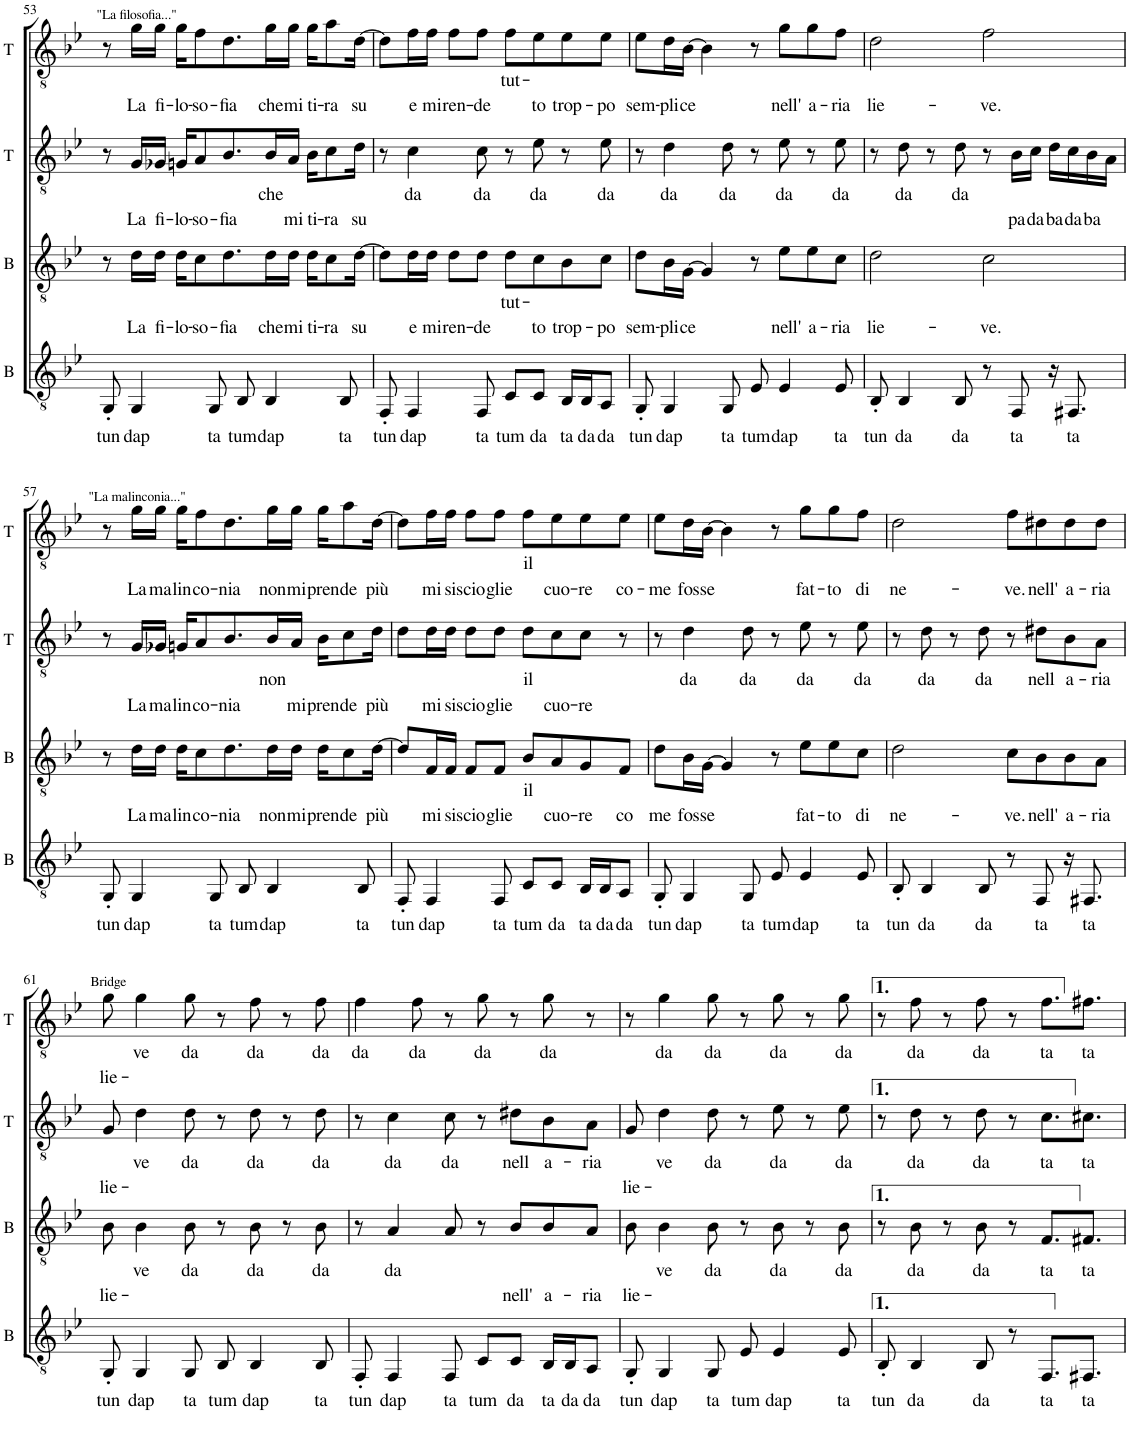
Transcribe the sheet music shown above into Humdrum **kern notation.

**kern	**text	**kern	**text	**kern	**text	**kern	**text
*part4	*part4	*part3	*part3	*part2	*part2	*part1	*part1
*staff4	*staff4	*staff3	*staff3	*staff2	*staff2	*staff1	*staff1
*I"B	*	*I"B	*	*I"T	*	*I"T	*
*I'B	*	*I'B	*	*I'T	*	*I'T	*
!!LO:PB:g=z
*clefGv2	*	*clefGv2	*	*clefGv2	*	*clefGv2	*
*k[b-e-]	*	*k[b-e-]	*	*k[b-e-]	*	*k[b-e-]	*
*M4/4	*	*M4/4	*	*M4/4	*	*M4/4	*
=53	=53	=53	=53	=53	=53	=53	=53
!	!LO:LY:b	!	!	!	!	!	!
8GG'/	tun	8r	.	8r	.	8r	.
!	!LO:LY:b	!	!LO:LY:b	!	!LO:LY:b	!	!LO:LY:b
4GG/	dap	16d\LL	La	16G/LL	La	16g\LL	La
!	!	!	!LO:LY:b	!	!LO:LY:b	!	!LO:LY:b
.	.	16d\JJ	fi-	16G-X/JJ	fi-	16g\JJ	fi-
!	!	!	!LO:LY:b	!	!LO:LY:b	!	!LO:LY:b
.	.	16d\KL	-lo-	16Gn/KL	-lo-	16g\KL	-lo-
!	!	!	!LO:LY:b	!	!LO:LY:b	!	!LO:LY:b
.	.	8c\	-so-	8A/	-so-	8f\	-so-
!	!LO:LY:b	!	!	!	!	!	!
8GG/	ta	.	.	.	.	.	.
!	!	!	!LO:LY:b	!	!LO:LY:b	!	!LO:LY:b
.	.	8.d\	-fia	8.B-/	-fia	8.d\	-fia
!	!LO:LY:b	!	!	!	!	!	!
8BB-/	tum	.	.	.	.	.	.
!	!LO:LY:b	!	!LO:LY:b	!	!LO:LY:b	!	!LO:LY:b
4BB-/	dap	16d\L	che	16B-/L	che	16g\L	che
!	!	!	!LO:LY:b	!	!LO:LY:b	!	!LO:LY:b
.	.	16d\JJ	mi	16A/JJ	mi	16g\JJ	mi
!	!	!	!LO:LY:b	!	!LO:LY:b	!	!LO:LY:b
.	.	16d\KL	ti-	16B-\KL	ti-	16g\KL	ti-
!	!	!	!LO:LY:b	!	!LO:LY:b	!	!LO:LY:b
.	.	8c\	-ra	8c\	-ra	8a\	-ra
!	!LO:LY:b	!	!	!	!	!	!
8BB-/	ta	.	.	.	.	.	.
!	!	!	!LO:LY:b	!	!LO:LY:b	!	!LO:LY:b
.	.	[16d\Jk	su	16d\Jk	su	[16d\Jk	su
=54	=54	=54	=54	=54	=54	=54	=54
!	!LO:LY:b	!	!	!	!	!	!
8FF'/	tun	8d\L]	.	8r	.	8d\L]	.
!	!LO:LY:b	!	!LO:LY:b	!	!LO:LY:b	!	!LO:LY:b
4FF/	dap	16d\L	e	4c\	da	16f\L	e
!	!	!	!LO:LY:b	!	!	!	!LO:LY:b
.	.	16d\JJ	mi	.	.	16f\JJ	mi
!	!	!	!LO:LY:b	!	!	!	!LO:LY:b
.	.	8d\L	ren-	.	.	8f\L	ren-
!	!LO:LY:b	!	!LO:LY:b	!	!LO:LY:b	!	!LO:LY:b
8FF/	ta	8d\J	-de	8c\	da	8f\J	-de
!	!LO:LY:b	!	!LO:LY:b	!	!	!	!LO:LY:b
8C/L	tum	8d\L	tut-	8r	.	8f\L	tut-
!	!LO:LY:b	!	!LO:LY:b	!	!LO:LY:b	!	!LO:LY:b
8C/J	da	8c\	-to	8e-\	da	8e-\	-to
!	!LO:LY:b	!	!LO:LY:b	!	!	!	!LO:LY:b
16BB-/LL	ta	8B-\	trop-	8r	.	8e-\	trop-
!	!LO:LY:b	!	!	!	!	!	!
16BB-/J	da	.	.	.	.	.	.
!	!LO:LY:b	!	!LO:LY:b	!	!LO:LY:b	!	!LO:LY:b
8AA/J	da	8c\J	-po	8e-\	da	8e-\J	-po
=55	=55	=55	=55	=55	=55	=55	=55
!	!LO:LY:b	!	!LO:LY:b	!	!	!	!LO:LY:b
8GG'/	tun	8d\L	sem-	8r	.	8e-\L	sem-
!	!LO:LY:b	!	!LO:LY:b	!	!LO:LY:b	!	!LO:LY:b
4GG/	dap	16B-\L	-pli-	4d\	da	16d\L	-pli-
!	!	!	!LO:LY:b	!	!	!	!LO:LY:b
.	.	[16G\JJ	-ce	.	.	[16B-\JJ	-ce
.	.	4G/]	.	.	.	4B-\]	.
!	!LO:LY:b	!	!	!	!LO:LY:b	!	!
8GG/	ta	.	.	8d\	da	.	.
!	!LO:LY:b	!	!	!	!	!	!
8E-/	tum	8r	.	8r	.	8r	.
!	!LO:LY:b	!	!LO:LY:b	!	!LO:LY:b	!	!LO:LY:b
4E-/	dap	8e-\L	nell'	8e-\	da	8g\L	nell'
!	!	!	!LO:LY:b	!	!	!	!LO:LY:b
.	.	8e-\	a-	8r	.	8g\	a-
!	!LO:LY:b	!	!LO:LY:b	!	!LO:LY:b	!	!LO:LY:b
8E-/	ta	8c\J	-ria	8e-\	da	8f\J	-ria
=56	=56	=56	=56	=56	=56	=56	=56
!	!LO:LY:b	!	!LO:LY:b	!	!	!	!LO:LY:b
8BB-'/	tun	2d\	lie-	8r	.	2d\	lie-
!	!LO:LY:b	!	!	!	!LO:LY:b	!	!
4BB-/	da	.	.	8d\	da	.	.
.	.	.	.	8r	.	.	.
!	!LO:LY:b	!	!	!	!LO:LY:b	!	!
8BB-/	da	.	.	8d\	da	.	.
!	!	!	!LO:LY:b	!	!	!	!LO:LY:b
8r	.	2c\	-ve.	8r	.	2f\	-ve.
!	!LO:LY:b	!	!	!	!LO:LY:b	!	!
8FF/	ta	.	.	16B-\LL	pa	.	.
!	!	!	!	!	!LO:LY:b	!	!
.	.	.	.	16c\JJ	da	.	.
!	!	!	!	!	!LO:LY:b	!	!
16r	.	.	.	16d\LL	ba	.	.
!	!LO:LY:b	!	!	!	!LO:LY:b	!	!
8.FF#X/	ta	.	.	16c\	da	.	.
!	!	!	!	!	!LO:LY:b	!	!
.	.	.	.	16B-\	ba	.	.
.	.	.	.	16A\JJ	.	.	.
!!LO:LB:g=z
=57	=57	=57	=57	=57	=57	=57	=57
!	!LO:LY:b	!	!	!	!	!	!
8GG'/	tun	8r	.	8r	.	8r	.
!	!LO:LY:b	!	!LO:LY:b	!	!LO:LY:b	!	!LO:LY:b
4GG/	dap	16d\LL	La	16G/LL	La	16g\LL	La
!	!	!	!LO:LY:b	!	!LO:LY:b	!	!LO:LY:b
.	.	16d\JJ	ma-	16G-X/JJ	ma	16g\JJ	ma-
!	!	!	!LO:LY:b	!	!LO:LY:b	!	!LO:LY:b
.	.	16d\KL	-lin-	16Gn/KL	lin-	16g\KL	-lin-
!	!	!	!LO:LY:b	!	!LO:LY:b	!	!LO:LY:b
.	.	8c\	-co-	8A/	-co-	8f\	-co-
!	!LO:LY:b	!	!	!	!	!	!
8GG/	ta	.	.	.	.	.	.
!	!	!	!LO:LY:b	!	!LO:LY:b	!	!LO:LY:b
.	.	8.d\	-nia	8.B-/	-nia	8.d\	-nia
!	!LO:LY:b	!	!	!	!	!	!
8BB-/	tum	.	.	.	.	.	.
!	!LO:LY:b	!	!LO:LY:b	!	!LO:LY:b	!	!LO:LY:b
4BB-/	dap	16d\L	non	16B-/L	non	16g\L	non
!	!	!	!LO:LY:b	!	!LO:LY:b	!	!LO:LY:b
.	.	16d\JJ	mi	16A/JJ	mi	16g\JJ	mi
!	!	!	!LO:LY:b	!	!LO:LY:b	!	!LO:LY:b
.	.	16d\KL	pren-	16B-\KL	pren-	16g\KL	pren-
!	!	!	!LO:LY:b	!	!LO:LY:b	!	!LO:LY:b
.	.	8c\	-de	8c\	-de	8a\	-de
!	!LO:LY:b	!	!	!	!	!	!
8BB-/	ta	.	.	.	.	.	.
!	!	!	!LO:LY:b	!	!LO:LY:b	!	!LO:LY:b
.	.	[16d\Jk	più	16d\Jk	più	[16d\Jk	più
=58	=58	=58	=58	=58	=58	=58	=58
!	!LO:LY:b	!	!	!	!	!	!
8FF'/	tun	8d/L]	.	8d\L	.	8d\L]	.
!	!LO:LY:b	!	!LO:LY:b	!	!LO:LY:b	!	!LO:LY:b
4FF/	dap	16F/L	mi	16d\L	mi	16f\L	mi
!	!	!	!LO:LY:b	!	!LO:LY:b	!	!LO:LY:b
.	.	16F/JJ	si	16d\JJ	si	16f\JJ	si
!	!	!	!LO:LY:b	!	!LO:LY:b	!	!LO:LY:b
.	.	8F/L	scio-	8d\L	scio-	8f\L	scio-
!	!LO:LY:b	!	!LO:LY:b	!	!LO:LY:b	!	!LO:LY:b
8FF/	ta	8F/J	-glie	8d\J	-glie	8f\J	-glie
!	!LO:LY:b	!	!LO:LY:b	!	!LO:LY:b	!	!LO:LY:b
8C/L	tum	8B-/L	il	8d\L	il	8f\L	il
!	!LO:LY:b	!	!LO:LY:b	!	!LO:LY:b	!	!LO:LY:b
8C/J	da	8A/	cuo-	8c\	cuo-	8e-\	cuo-
!	!LO:LY:b	!	!LO:LY:b	!	!LO:LY:b	!	!LO:LY:b
16BB-/LL	ta	8G/	-re	8c\J	-re	8e-\	-re
!	!LO:LY:b	!	!	!	!	!	!
16BB-/J	da	.	.	.	.	.	.
!	!LO:LY:b	!	!LO:LY:b	!	!	!	!LO:LY:b
8AA/J	da	8F/J	co	8r	.	8e-\J	co-
=59	=59	=59	=59	=59	=59	=59	=59
!	!LO:LY:b	!	!LO:LY:b	!	!	!	!LO:LY:b
8GG'/	tun	8d\L	me	8r	.	8e-\L	-me
!	!LO:LY:b	!	!LO:LY:b	!	!LO:LY:b	!	!LO:LY:b
4GG/	dap	16B-\L	fos-	4d\	da	16d\L	fos-
!	!	!	!LO:LY:b	!	!	!	!LO:LY:b
.	.	[16G\JJ	-se	.	.	[16B-\JJ	-se
.	.	4G/]	.	.	.	4B-\]	.
!	!LO:LY:b	!	!	!	!LO:LY:b	!	!
8GG/	ta	.	.	8d\	da	.	.
!	!LO:LY:b	!	!	!	!	!	!
8E-/	tum	8r	.	8r	.	8r	.
!	!LO:LY:b	!	!LO:LY:b	!	!LO:LY:b	!	!LO:LY:b
4E-/	dap	8e-\L	fat-	8e-\	da	8g\L	fat-
!	!	!	!LO:LY:b	!	!	!	!LO:LY:b
.	.	8e-\	-to	8r	.	8g\	-to
!	!LO:LY:b	!	!LO:LY:b	!	!LO:LY:b	!	!LO:LY:b
8E-/	ta	8c\J	di	8e-\	da	8f\J	di
=60	=60	=60	=60	=60	=60	=60	=60
!	!LO:LY:b	!	!LO:LY:b	!	!	!	!LO:LY:b
8BB-'/	tun	2d\	ne-	8r	.	2d\	ne-
!	!LO:LY:b	!	!	!	!LO:LY:b	!	!
4BB-/	da	.	.	8d\	da	.	.
.	.	.	.	8r	.	.	.
!	!LO:LY:b	!	!	!	!LO:LY:b	!	!
8BB-/	da	.	.	8d\	da	.	.
!	!	!	!LO:LY:b	!	!	!	!LO:LY:b
8r	.	8c\L	-ve.	8r	.	8f\L	-ve.
!	!LO:LY:b	!	!LO:LY:b	!	!LO:LY:b	!	!LO:LY:b
8FF/	ta	8B-\	nell'	8d#X\L	nell	8d#X\	nell'
!	!	!	!LO:LY:b	!	!LO:LY:b	!	!LO:LY:b
16r	.	8B-\	a-	8B-\	a-	8d#\	a-
!	!LO:LY:b	!	!	!	!	!	!
8.FF#X/	ta	.	.	.	.	.	.
!	!	!	!LO:LY:b	!	!LO:LY:b	!	!LO:LY:b
.	.	8A\J	-ria	8A\J	-ria	8d#\J	-ria
!!LO:LB:g=z
=61	=61	=61	=61	=61	=61	=61	=61
!	!LO:LY:b	!	!LO:LY:b	!	!LO:LY:b	!	!LO:LY:b
8GG'/	tun	8B-\	lie-	8G/	lie-	8g\	lie-
!	!LO:LY:b	!	!LO:LY:b	!	!LO:LY:b	!	!LO:LY:b
4GG/	dap	4B-\	-ve	4d\	-ve	4g\	-ve
!	!LO:LY:b	!	!LO:LY:b	!	!LO:LY:b	!	!LO:LY:b
8GG/	ta	8B-\	da	8d\	da	8g\	da
!	!LO:LY:b	!	!	!	!	!	!
8BB-/	tum	8r	.	8r	.	8r	.
!	!LO:LY:b	!	!LO:LY:b	!	!LO:LY:b	!	!LO:LY:b
4BB-/	dap	8B-\	da	8d\	da	8f\	da
.	.	8r	.	8r	.	8r	.
!	!LO:LY:b	!	!LO:LY:b	!	!LO:LY:b	!	!LO:LY:b
8BB-/	ta	8B-\	da	8d\	da	8f\	da
=62	=62	=62	=62	=62	=62	=62	=62
!	!LO:LY:b	!	!	!	!	!	!LO:LY:b
8FF'/	tun	8r	.	8r	.	4f\	da
!	!LO:LY:b	!	!LO:LY:b	!	!LO:LY:b	!	!
4FF/	dap	4A/	da	4c\	da	.	.
!	!	!	!	!	!	!	!LO:LY:b
.	.	.	.	.	.	8f\	da
!	!LO:LY:b	!	!	!	!LO:LY:b	!	!
8FF/	ta	8A/	.	8c\	da	8r	.
!	!LO:LY:b	!	!	!	!	!	!LO:LY:b
8C/L	tum	8r	.	8r	.	8g\	da
!	!LO:LY:b	!	!LO:LY:b	!	!LO:LY:b	!	!
8C/J	da	8B-/L	nell'	8d#X\L	nell	8r	.
!	!LO:LY:b	!	!LO:LY:b	!	!LO:LY:b	!	!LO:LY:b
16BB-/LL	ta	8B-/	a-	8B-\	a-	8g\	da
!	!LO:LY:b	!	!	!	!	!	!
16BB-/J	da	.	.	.	.	.	.
!	!LO:LY:b	!	!LO:LY:b	!	!LO:LY:b	!	!
8AA/J	da	8A/J	-ria	8A\J	-ria	8r	.
=63	=63	=63	=63	=63	=63	=63	=63
!	!LO:LY:b	!	!LO:LY:b	!	!LO:LY:b	!	!
8GG'/	tun	8B-\	lie-	8G/	lie-	8r	.
!	!LO:LY:b	!	!LO:LY:b	!	!LO:LY:b	!	!LO:LY:b
4GG/	dap	4B-\	-ve	4d\	-ve	4g\	da
!	!LO:LY:b	!	!LO:LY:b	!	!LO:LY:b	!	!LO:LY:b
8GG/	ta	8B-\	da	8d\	da	8g\	da
!	!LO:LY:b	!	!	!	!	!	!
8E-/	tum	8r	.	8r	.	8r	.
!	!LO:LY:b	!	!LO:LY:b	!	!LO:LY:b	!	!LO:LY:b
4E-/	dap	8B-\	da	8e-\	da	8g\	da
.	.	8r	.	8r	.	8r	.
!	!LO:LY:b	!	!LO:LY:b	!	!LO:LY:b	!	!LO:LY:b
8E-/	ta	8B-\	da	8e-\	da	8g\	da
=64	=64	=64	=64	=64	=64	=64	=64
!	!LO:LY:b	!	!	!	!	!	!
8BB-'/	tun	8r	.	8r	.	8r	.
!	!LO:LY:b	!	!LO:LY:b	!	!LO:LY:b	!	!LO:LY:b
4BB-/	da	8B-\	da	8d\	da	8f\	da
.	.	8r	.	8r	.	8r	.
!	!LO:LY:b	!	!LO:LY:b	!	!LO:LY:b	!	!LO:LY:b
8BB-/	da	8B-\	da	8d\	da	8f\	da
8r	.	8r	.	8r	.	8r	.
!	!LO:LY:b	!	!LO:LY:b	!	!LO:LY:b	!	!LO:LY:b
8.FF/L	ta	8.F/L	ta	8.c\L	ta	8.f\L	ta
!	!LO:LY:b	!	!LO:LY:b	!	!LO:LY:b	!	!LO:LY:b
8.FF#X/J	ta	8.F#X/J	ta	8.c#X\J	ta	8.f#X\J	ta
=	=	=	=	=	=	=	=
*-	*-	*-	*-	*-	*-	*-	*-
